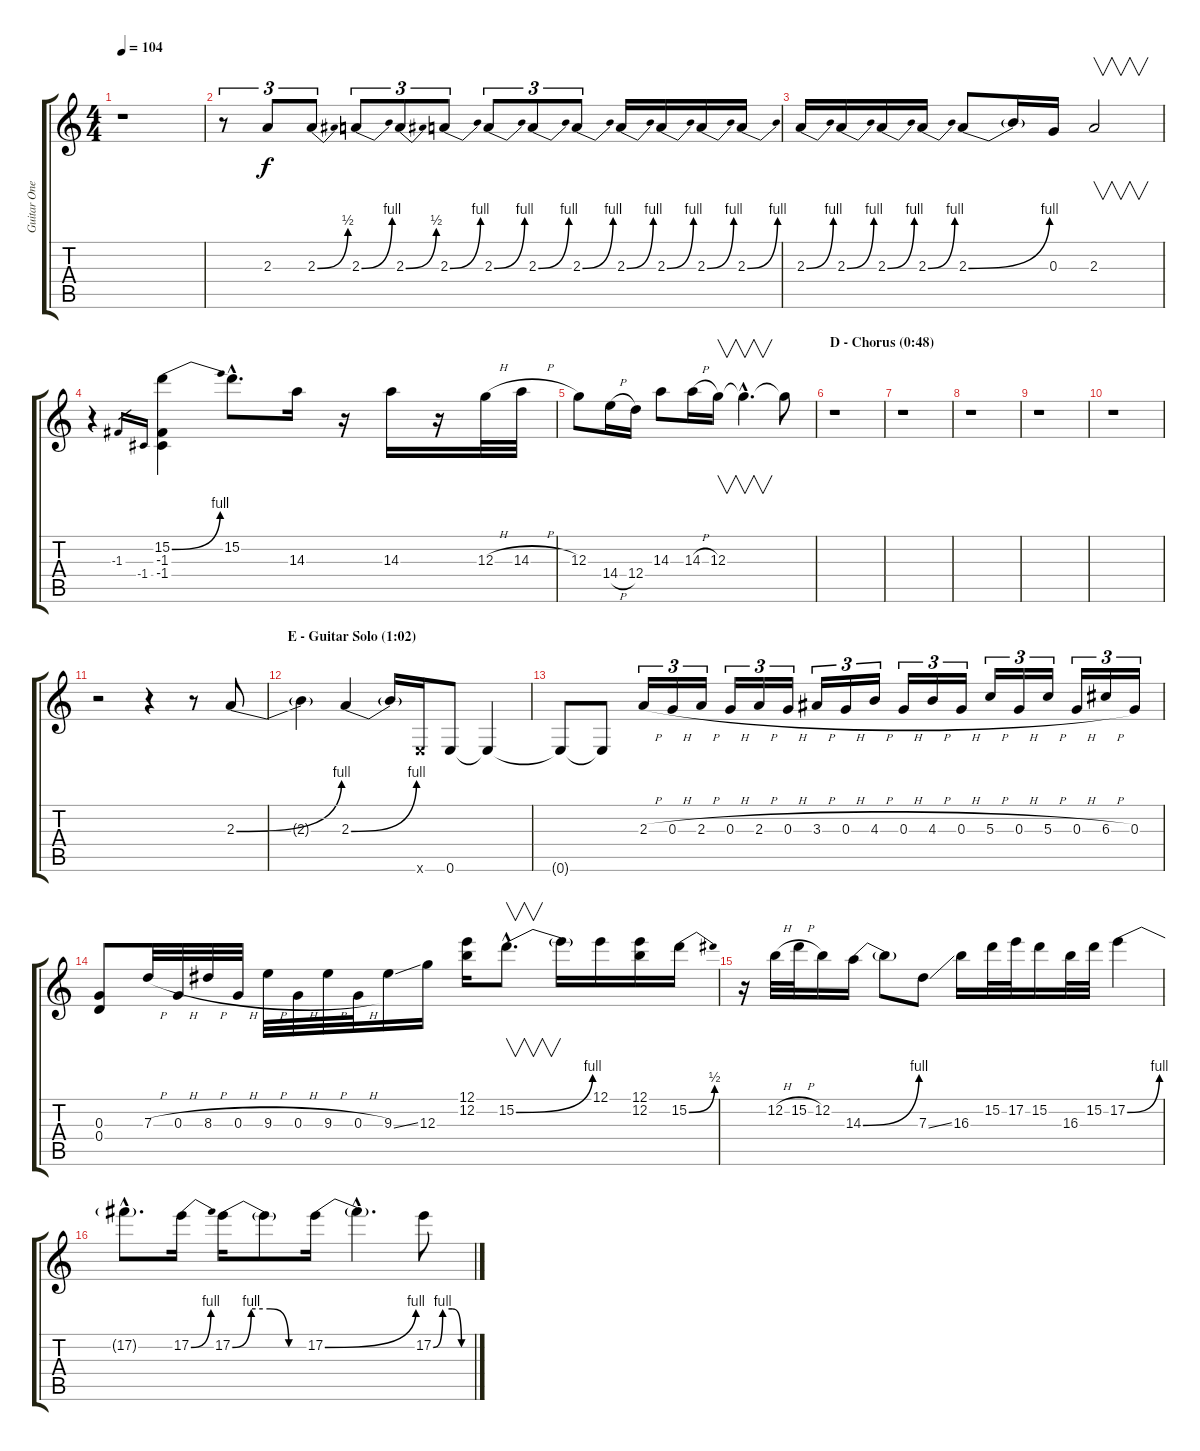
\track ("Guitar One" "Guitar One") {instrument distortionguitar}
\staff {score tabs}
\tuning (E4 B3 G3 D3 A2 E2) {hide}
\ts (4 4)
\tempo 104
\clef g2
\ks c
r.1{dy f} |
r.8{tu (3 2)} 2.3.8{tu (3 2)} 2.3{be (bend 0 0 60 2)}.8{tu (3 2)} 2.3{be (bend 0 0 60 4)}.8{tu (3 2)} 2.3{be (bend 0 0 60 2)}.8{tu (3 2)} 2.3{be (bend 0 0 60 4)}.8{tu (3 2)} 2.3{be (bend 0 0 60 4)}.8{tu (3 2)} 2.3{be (bend 0 0 60 4)}.8{tu (3 2)} 2.3{be (bend 0 0 60 4)}.8{tu (3 2)} 2.3{be (bend 0 0 60 4)}.16 2.3{be (bend 0 0 60 4)}.16 2.3{be (bend 0 0 60 4)}.16 2.3{be (bend 0 0 60 4)}.16 |
2.3{be (bend 0 0 60 4)}.16 2.3{be (bend 0 0 60 4)}.16 2.3{be (bend 0 0 60 4)}.16 2.3{be (bend 0 0 60 4)}.16 2.3{be (bend 0 0 60 4)}.8 2.3{t}.16 0.3.16 2.3.2{v} |
r.4 -1.3.16{gr} -1.4.16{gr} (15.2{be (bend 0 0 60 4)} -1.3 -1.4).4 15.2{hac}.8{d} 14.3.16 r.16 14.3.16 r.16 12.3{h}.32 14.3{h}.32 |
12.3.8 14.4{h}.16 12.4.16 14.3.8 14.3{h}.16 12.3.16{v} 12.3{hac t}.4{v d} 12.3{t}.8 |
\section ("" "D - Chorus (0:48)")
r.1 |
r.1 |
r.1 |
r.1 |
r.1 |
r.2 r.4 r.8 2.3{be (bend 0 0 60 4)}.8 |
\section ("" "E - Guitar Solo (1:02)")
2.3{t}.4 2.3{be (bend 0 0 60 4)}.4 2.3{t}.16 0.6{x}.16 0.6.8 0.6{t}.4 |
0.6{t}.8 0.6{t}.8 2.3{h}.16{tu (3 2)} 0.3{h}.16{tu (3 2)} 2.3{h}.16{tu (3 2)} 0.3{h}.16{tu (3 2)} 2.3{h}.16{tu (3 2)} 0.3{h}.16{tu (3 2)} 3.3{h}.16{tu (3 2)} 0.3{h}.16{tu (3 2)} 4.3{h}.16{tu (3 2)} 0.3{h}.16{tu (3 2)} 4.3{h}.16{tu (3 2)} 0.3{h}.16{tu (3 2)} 5.3{h}.16{tu (3 2)} 0.3{h}.16{tu (3 2)} 5.3{h}.16{tu (3 2)} 0.3{h}.16{tu (3 2)} 6.3{h}.16{tu (3 2)} 0.3.16{tu (3 2)} |
(0.3 0.4).8 7.3{h}.32 0.3{h}.32 8.3{h}.32 0.3{h}.32 9.3{h}.32 0.3{h}.32 9.3{h}.32 0.3{h}.32 9.3{ss}.16 12.3.16 (12.1 12.2).16 15.2{be (bend 0 0 60 4) hac}.8{v d} 15.2{t}.16 12.1.16 (12.1 12.2).16 15.2{be (bend 0 0 60 2)}.16 |
r.16 12.2{h}.32 15.2{h}.32 12.2.16 14.3{be (bend 0 0 60 4)}.16 14.3{t}.8 7.3{ss}.8 16.3.16 15.2.32 17.2.32 15.2.16 16.3.32 15.2.32 17.2{be (bend 0 0 60 4)}.4 |
17.2{hac t}.8{d} 17.2{be (bend 0 0 60 4)}.16 17.2{be (custom 0 0 15 4 30 4 45 0 60 0)}.16 17.2{t}.8 17.2{be (bend 0 0 60 4)}.16 17.2{hac t}.4{d} 17.2{be (custom 0 0 15 4 30 4 45 0 60 0)}.8
